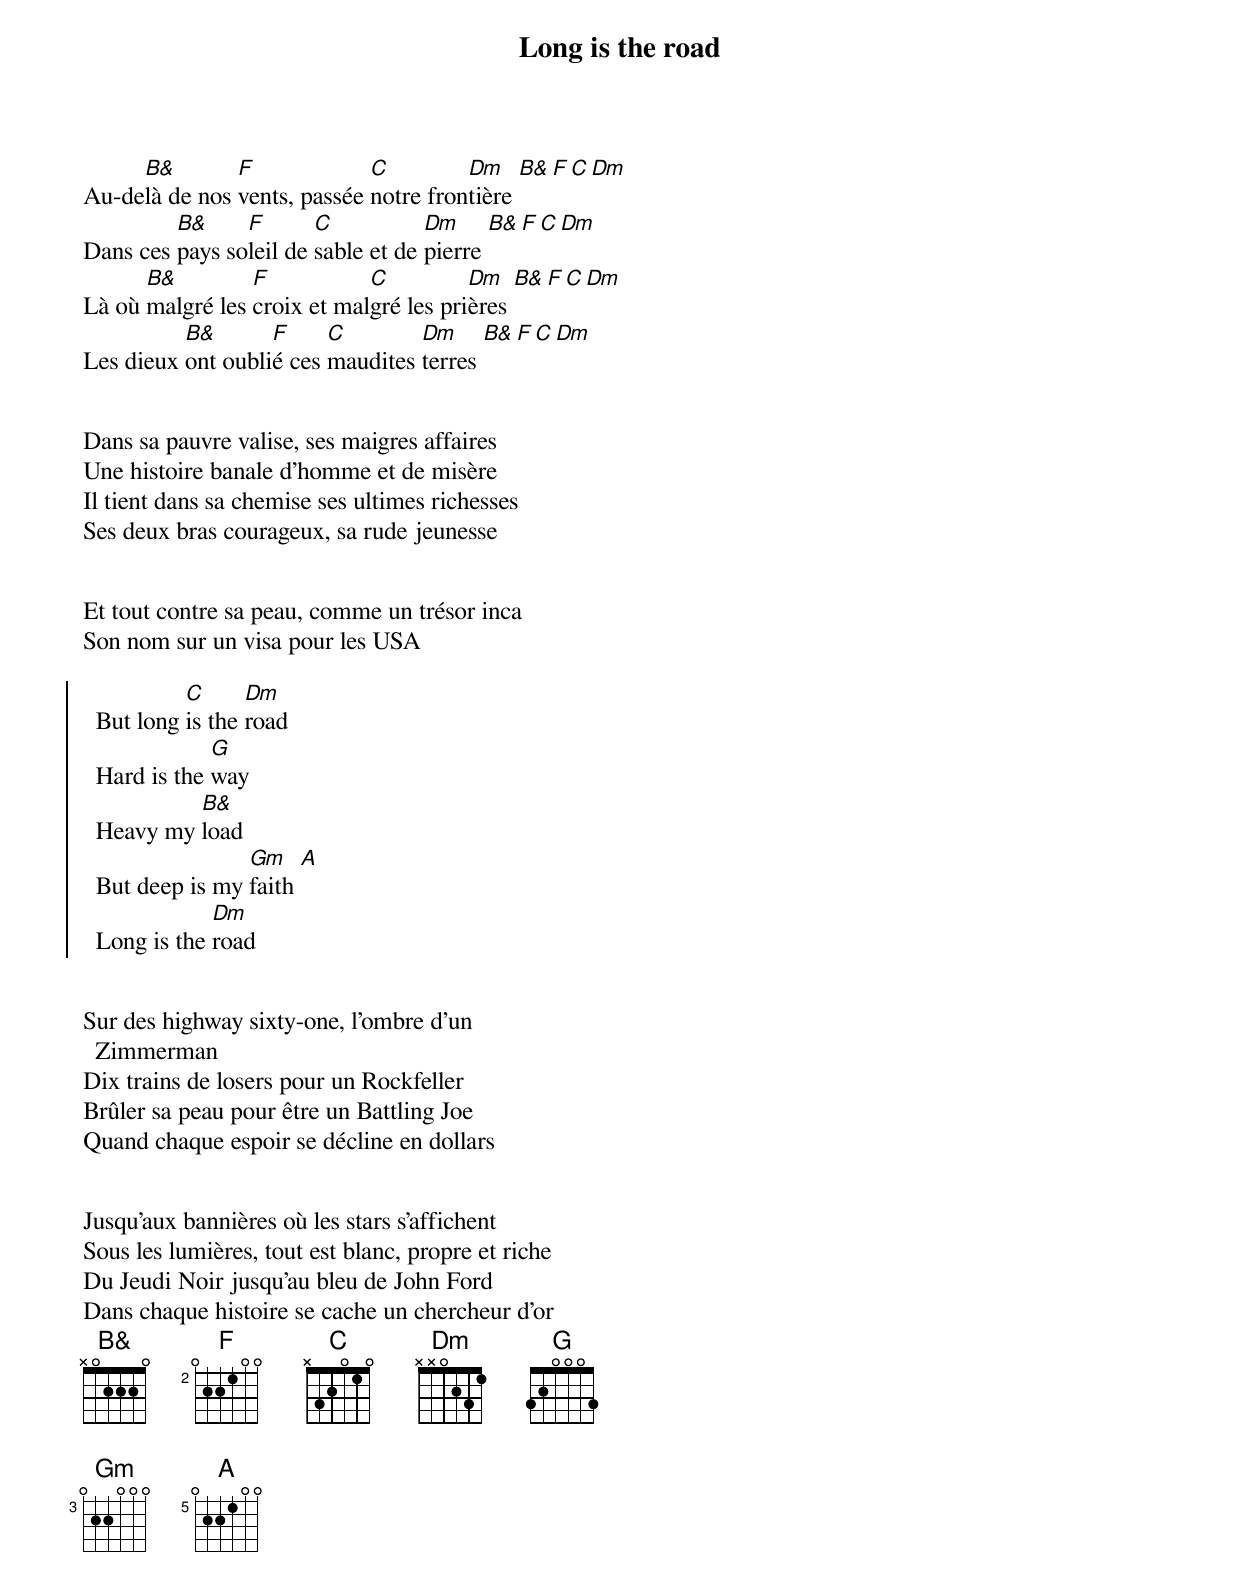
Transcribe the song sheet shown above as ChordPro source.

{title: Long is the road}
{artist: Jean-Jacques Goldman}
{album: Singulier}
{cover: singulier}
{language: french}
{columns: 2}
{define: Dm frets X X 0 2 3 1}
{define: B& base-fret 1 frets X 0 2 2 2 0}
{define: F base-fret 2 frets 0 2 2 1 0 0}
{define: C frets X 3 2 0 1 0}
{define: Gm base-fret 3 frets 0 2 2 0 0 0}
{define: A base-fret 5 frets 0 2 2 1 0 0}


Au-de[B&]là de nos [F]vents, passée [C]notre fron[Dm]tière [B&][F][C][Dm]
Dans ces [B&]pays so[F]leil de [C]sable et de [Dm]pierre [B&][F][C][Dm]
Là où [B&]malgré les [F]croix et mal[C]gré les pri[Dm]ères [B&][F][C][Dm]
Les dieux [B&]ont oubli[F]é ces [C]maudites [Dm]terres [B&][F][C][Dm]


Dans sa pauvre valise, ses maigres affaires
Une histoire banale d'homme et de misère
Il tient dans sa chemise ses ultimes richesses
Ses deux bras courageux, sa rude jeunesse


Et tout contre sa peau, comme un trésor inca
Son nom sur un visa pour les USA

{start_of_chorus}
  But long [C]is the [Dm]road
  Hard is the [G]way
  Heavy my [B&]load
  But deep is my [Gm]faith [A]
  Long is the [Dm]road
{end_of_chorus}


Sur des highway sixty-one, l'ombre d'un Zimmerman
Dix trains de losers pour un Rockfeller
Brûler sa peau pour être un Battling Joe
Quand chaque espoir se décline en dollars


Jusqu'aux bannières où les stars s'affichent
Sous les lumières, tout est blanc, propre et riche
Du Jeudi Noir jusqu'au bleu de John Ford
Dans chaque histoire se cache un chercheur d'or
